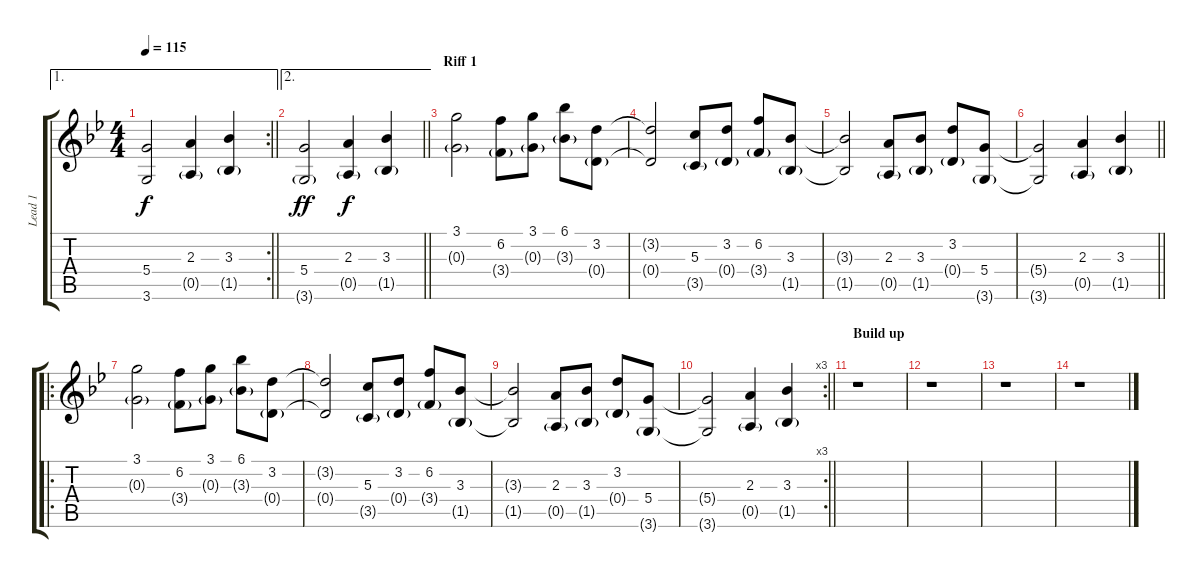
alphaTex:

\track ("Lead 1" "Lead 1") {instrument distortionguitar}
\staff {score tabs}
\tuning (E4 B3 G3 D3 A2 E2) {hide}
\ae 1
\rc 2
\ts (4 4)
\tempo 115
\clef g2
\barLineRight lightlight
\ks gminor
(5.4{t} 3.6{t}).2{dy f} (2.3 0.5{g}).4 (3.3 1.5{g}).4 |
\ae 2
\barLineRight lightlight
(5.4 3.6{g}).2{dy ff} (2.3 0.5{g}).4{dy f} (3.3 1.5{g}).4 |
\section ("" "Riff 1")
(3.1 0.3{g}).2 (6.2 3.4{g}).8 (3.1 0.3{g}).8 (6.1 3.3{g}).8 (3.2 0.4{g}).8 |
(3.2{t} 0.4{t}).2 (5.3 3.5{g}).8 (3.2 0.4{g}).8 (6.2 3.4{g}).8 (3.3 1.5{g}).8 |
(3.3{t} 1.5{t}).2 (2.3 0.5{g}).8 (3.3 1.5{g}).8 (3.2 0.4{g}).8 (5.4 3.6{g}).8 |
\barLineRight lightlight
(5.4{t} 3.6{t}).2 (2.3 0.5{g}).4 (3.3 1.5{g}).4 |
\ro
(3.1 0.3{g}).2 (6.2 3.4{g}).8 (3.1 0.3{g}).8 (6.1 3.3{g}).8 (3.2 0.4{g}).8 |
(3.2{t} 0.4{t}).2 (5.3 3.5{g}).8 (3.2 0.4{g}).8 (6.2 3.4{g}).8 (3.3 1.5{g}).8 |
(3.3{t} 1.5{t}).2 (2.3 0.5{g}).8 (3.3 1.5{g}).8 (3.2 0.4{g}).8 (5.4 3.6{g}).8 |
\rc 3
\barLineRight lightlight
(5.4{t} 3.6{t}).2 (2.3 0.5{g}).4 (3.3 1.5{g}).4 |
\section ("" "Build up")
r.1 |
r.1 |
r.1 |
r.1
